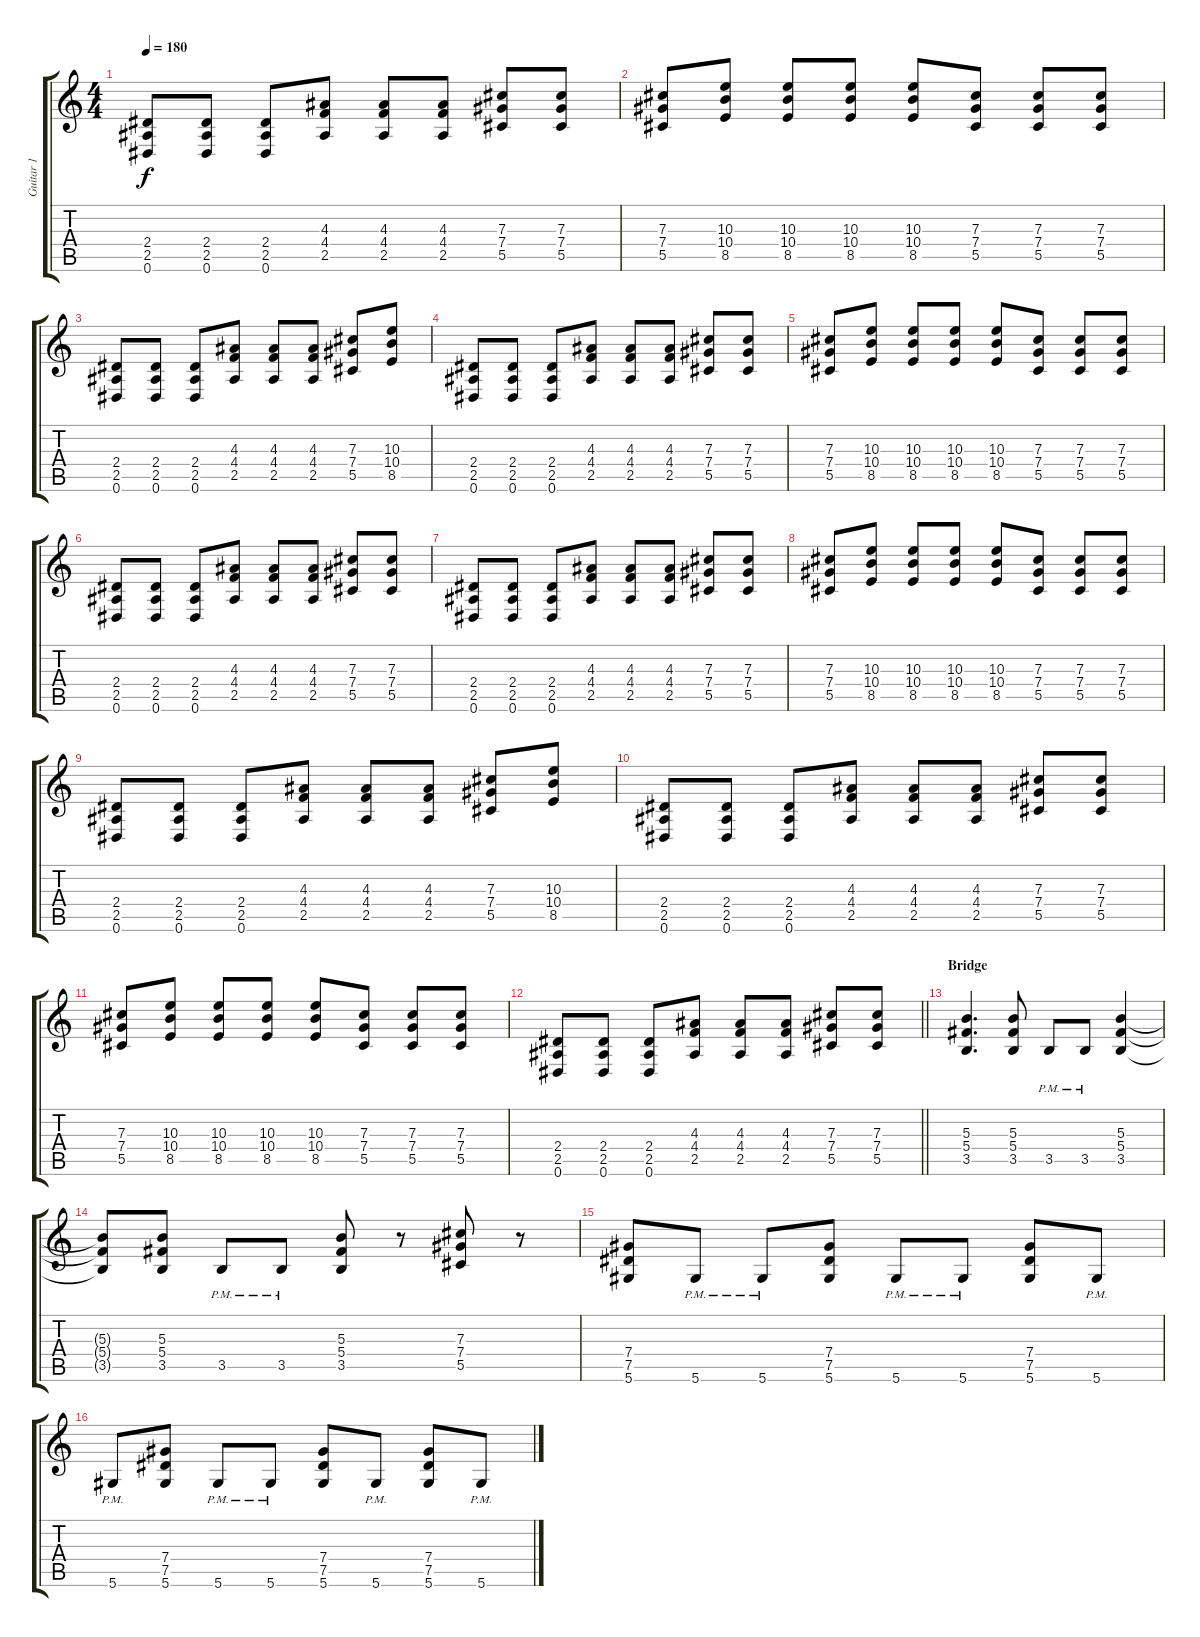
\track ("Guitar 1" "Guitar 1") {instrument distortionguitar}
\staff {score tabs}
\tuning (Eb4 Bb3 Gb3 Db3 Ab2 Eb2) {hide}
\ts (4 4)
\tempo 180
\clef g2
\ks c
(2.4 2.5 0.6).8{dy f} (2.4 2.5 0.6).8 (2.4 2.5 0.6).8 (4.3 4.4 2.5).8 (4.3 4.4 2.5).8 (4.3 4.4 2.5).8 (7.3 7.4 5.5).8 (7.3 7.4 5.5).8 |
(7.3 7.4 5.5).8 (10.3 10.4 8.5).8 (10.3 10.4 8.5).8 (10.3 10.4 8.5).8 (10.3 10.4 8.5).8 (7.3 7.4 5.5).8 (7.3 7.4 5.5).8 (7.3 7.4 5.5).8 |
(2.4 2.5 0.6).8 (2.4 2.5 0.6).8 (2.4 2.5 0.6).8 (4.3 4.4 2.5).8 (4.3 4.4 2.5).8 (4.3 4.4 2.5).8 (7.3 7.4 5.5).8 (10.3 10.4 8.5).8 |
(2.4 2.5 0.6).8 (2.4 2.5 0.6).8 (2.4 2.5 0.6).8 (4.3 4.4 2.5).8 (4.3 4.4 2.5).8 (4.3 4.4 2.5).8 (7.3 7.4 5.5).8 (7.3 7.4 5.5).8 |
(7.3 7.4 5.5).8 (10.3 10.4 8.5).8 (10.3 10.4 8.5).8 (10.3 10.4 8.5).8 (10.3 10.4 8.5).8 (7.3 7.4 5.5).8 (7.3 7.4 5.5).8 (7.3 7.4 5.5).8 |
(2.4 2.5 0.6).8 (2.4 2.5 0.6).8 (2.4 2.5 0.6).8 (4.3 4.4 2.5).8 (4.3 4.4 2.5).8 (4.3 4.4 2.5).8 (7.3 7.4 5.5).8 (7.3 7.4 5.5).8 |
(2.4 2.5 0.6).8 (2.4 2.5 0.6).8 (2.4 2.5 0.6).8 (4.3 4.4 2.5).8 (4.3 4.4 2.5).8 (4.3 4.4 2.5).8 (7.3 7.4 5.5).8 (7.3 7.4 5.5).8 |
(7.3 7.4 5.5).8 (10.3 10.4 8.5).8 (10.3 10.4 8.5).8 (10.3 10.4 8.5).8 (10.3 10.4 8.5).8 (7.3 7.4 5.5).8 (7.3 7.4 5.5).8 (7.3 7.4 5.5).8 |
(2.4 2.5 0.6).8 (2.4 2.5 0.6).8 (2.4 2.5 0.6).8 (4.3 4.4 2.5).8 (4.3 4.4 2.5).8 (4.3 4.4 2.5).8 (7.3 7.4 5.5).8 (10.3 10.4 8.5).8 |
(2.4 2.5 0.6).8 (2.4 2.5 0.6).8 (2.4 2.5 0.6).8 (4.3 4.4 2.5).8 (4.3 4.4 2.5).8 (4.3 4.4 2.5).8 (7.3 7.4 5.5).8 (7.3 7.4 5.5).8 |
(7.3 7.4 5.5).8 (10.3 10.4 8.5).8 (10.3 10.4 8.5).8 (10.3 10.4 8.5).8 (10.3 10.4 8.5).8 (7.3 7.4 5.5).8 (7.3 7.4 5.5).8 (7.3 7.4 5.5).8 |
\barLineRight lightlight
(2.4 2.5 0.6).8 (2.4 2.5 0.6).8 (2.4 2.5 0.6).8 (4.3 4.4 2.5).8 (4.3 4.4 2.5).8 (4.3 4.4 2.5).8 (7.3 7.4 5.5).8 (7.3 7.4 5.5).8 |
\section ("" "Bridge")
(5.3 5.4 3.5).4{d} (5.3 5.4 3.5).8 3.5{pm}.8 3.5{pm}.8 (5.3 5.4 3.5).4 |
(5.3{t} 5.4{t} 3.5{t}).8 (5.3 5.4 3.5).8 3.5{pm}.8 3.5{pm}.8 (5.3 5.4 3.5).8 r.8 (7.3 7.4 5.5).8 r.8 |
(7.4 7.5 5.6).8 5.6{pm}.8 5.6{pm}.8 (7.4 7.5 5.6).8 5.6{pm}.8 5.6{pm}.8 (7.4 7.5 5.6).8 5.6{pm}.8 |
5.6{pm}.8 (7.4 7.5 5.6).8 5.6{pm}.8 5.6{pm}.8 (7.4 7.5 5.6).8 5.6{pm}.8 (7.4 7.5 5.6).8 5.6{pm}.8
